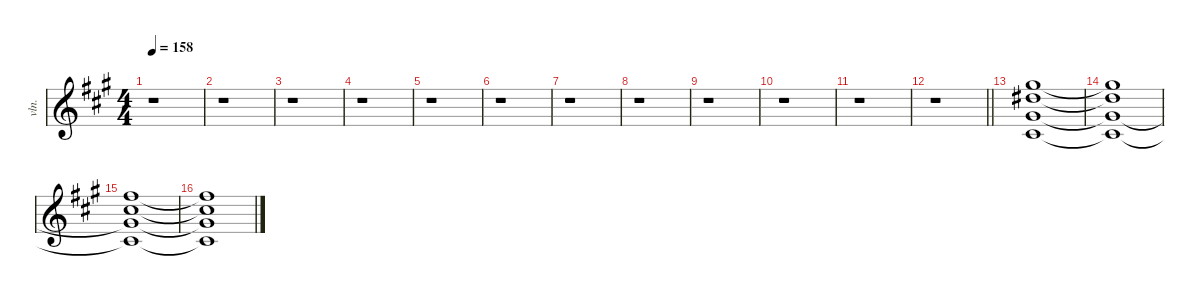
\defaultSystemsLayout 4
\hideDynamics
\bracketExtendMode groupsimilarinstruments
\otherSystemsTrackNameOrientation horizontal
\track ("Keyboards" "vln.") {instrument synthstrings1}
\staff {score}
\tuning (E4 B3 G3 D3 A2 E2)
\ts (4 4)
\tempo 158
\clef g2
\ks f#minor
r.1{dy f beam Down} |
r.1{beam Down} |
r.1{beam Down} |
r.1{beam Down} |
r.1{beam Down} |
r.1{beam Down} |
r.1{beam Down} |
r.1{beam Down} |
r.1{beam Down} |
r.1{beam Down} |
r.1{beam Down} |
\barLineRight lightlight
r.1{beam Down} |
(21.2{acc #} 20.3{acc #} 18.4{acc #} 16.5{acc #}).1{instrument synthstrings1 beam Up} |
(21.2{t acc #} 20.3{t acc #} 18.4{t acc #} 16.5{t acc #}).1{beam Up} |
(19.2{acc #} 18.3{acc #} 18.4{t acc #} 16.5{t acc #}).1{beam Up} |
(19.2{t acc #} 18.3{t acc #} 18.4{t acc #} 16.5{t acc #}).1{beam Up}
